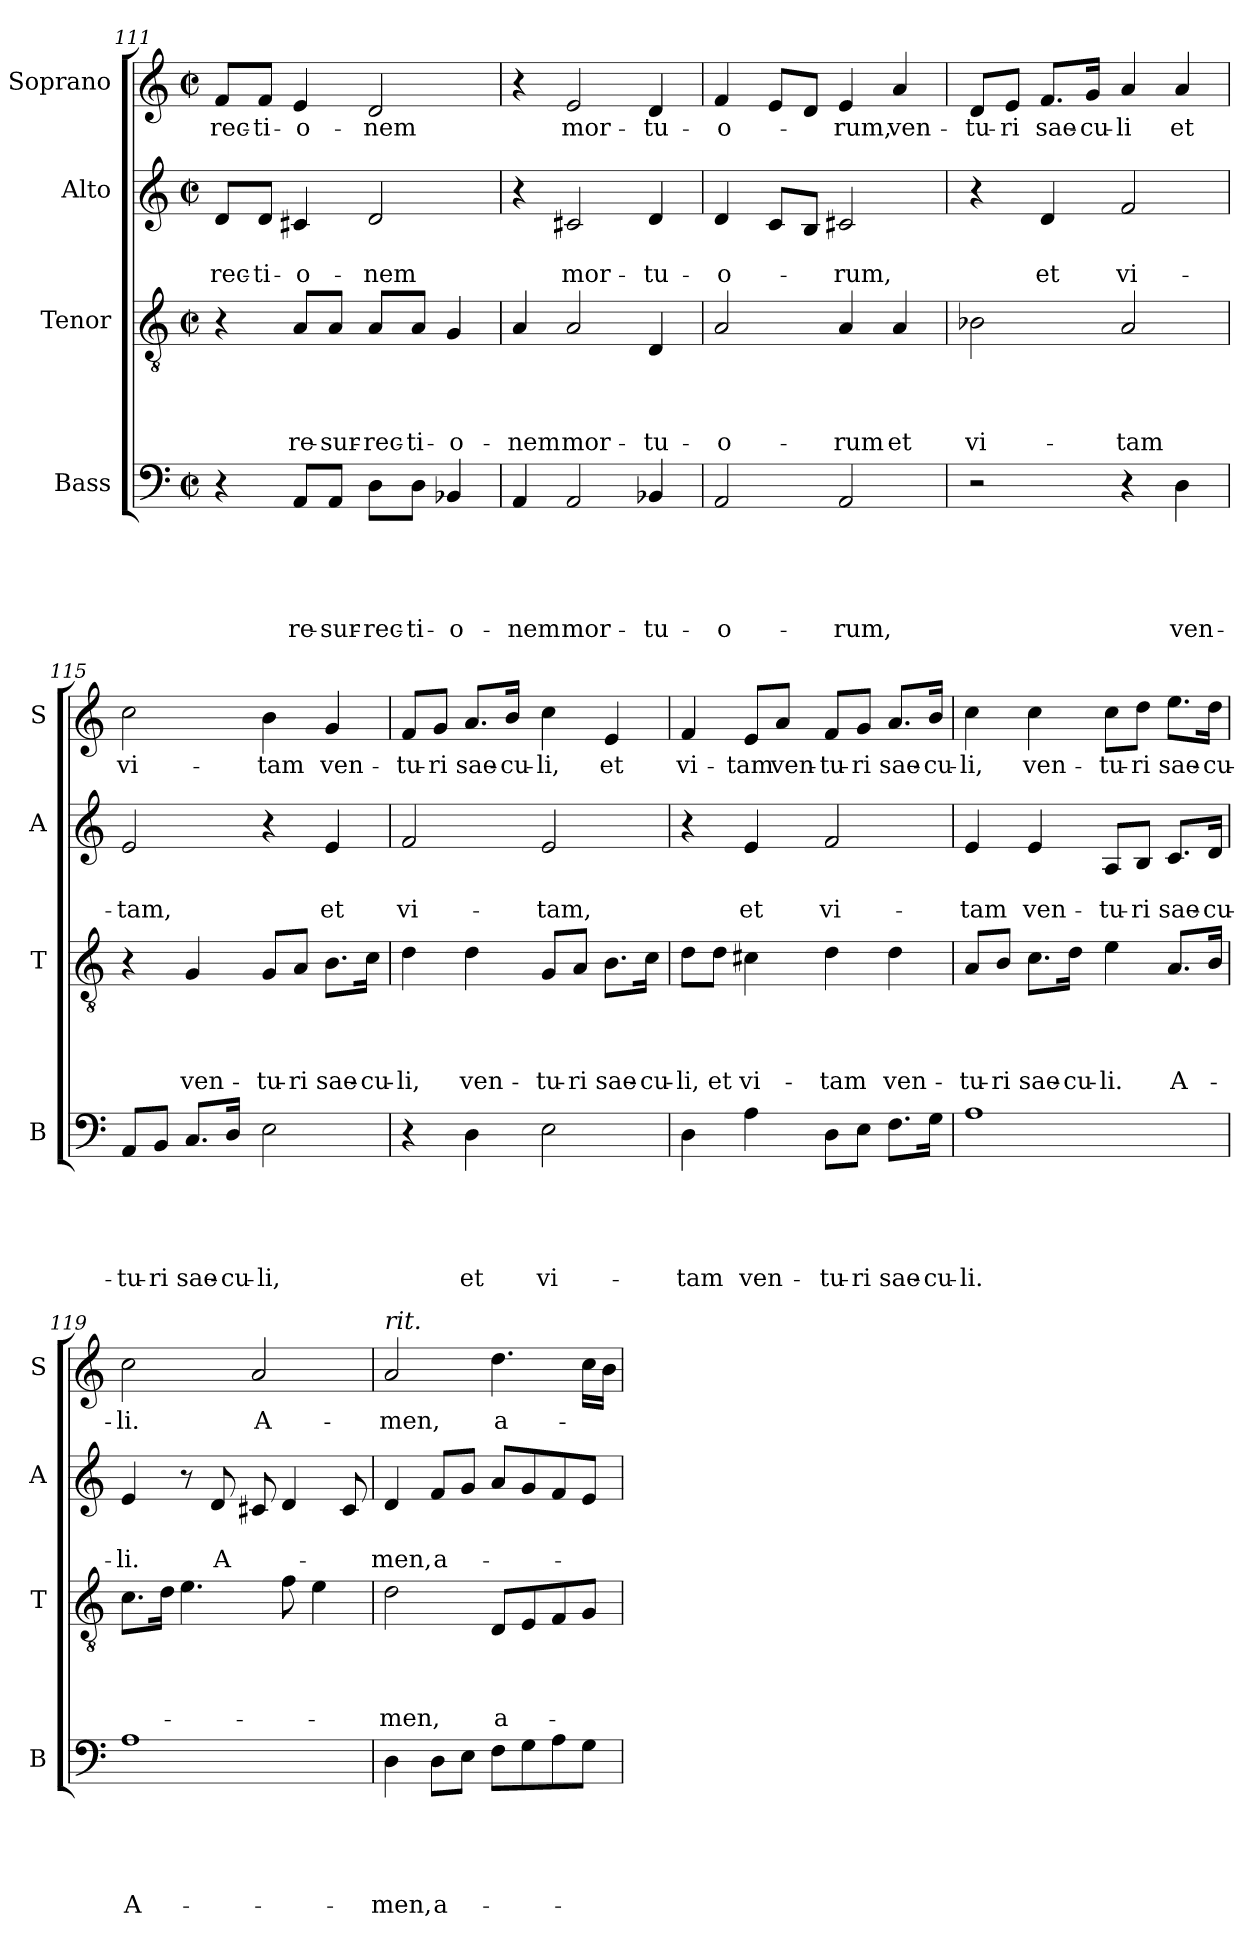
**kern	**text	**text	**text	**text	**text	**kern	**text	**text	**text	**text	**kern	**text	**text	**kern	**text
*part4	*part4	*part4	*part4	*part4	*part4	*part3	*part3	*part3	*part3	*part3	*part2	*part2	*part2	*part1	*part1
*staff4	*staff4	*staff4	*staff4	*staff4	*staff4	*staff3	*staff3	*staff3	*staff3	*staff3	*staff2	*staff2	*staff2	*staff1	*staff1
*I"Bass	*	*	*	*	*	*I"Tenor	*	*	*	*	*I"Alto	*	*	*I"Soprano	*
*I'B	*	*	*	*	*	*I'T	*	*	*	*	*I'A	*	*	*I'S	*
!!LO:PB:g=z
*clefF4	*	*	*	*	*	*clefGv2	*	*	*	*	*clefG2	*	*	*clefG2	*
*k[]	*	*	*	*	*	*k[]	*	*	*	*	*k[]	*	*	*k[]	*
*C:	*	*	*	*	*	*C:	*	*	*	*	*C:	*	*	*C:	*
*M2/2	*	*	*	*	*	*M2/2	*	*	*	*	*M2/2	*	*	*M2/2	*
*met(c|)	*	*	*	*	*	*met(c|)	*	*	*	*	*met(c|)	*	*	*met(c|)	*
=111	=111	=111	=111	=111	=111	=111	=111	=111	=111	=111	=111	=111	=111	=111	=111
!	!	!	!	!	!	!	!	!	!	!	!	!	!LO:LY:b	!	!LO:LY:b
4r	.	.	.	.	.	4r	.	.	.	.	8d/L	.	-rec-	8f/L	-rec-
!	!	!	!	!	!	!	!	!	!	!	!	!	!LO:LY:b:rj	!	!LO:LY:b:rj
.	.	.	.	.	.	.	.	.	.	.	8d/J	.	-ti-	8f/J	-ti-
!	!	!	!	!	!LO:LY:b	!	!	!	!	!LO:LY:b	!	!	!LO:LY:b	!	!LO:LY:b
8AA/L	.	.	.	.	re-	8A/L	.	.	.	re-	4c#X/	.	-o-	4e/	-o-
!	!	!	!	!	!LO:LY:b	!	!	!	!	!LO:LY:b	!	!	!	!	!
8AA/J	.	.	.	.	-sur-	8A/J	.	.	.	-sur-	.	.	.	.	.
!	!	!	!	!	!LO:LY:b	!	!	!	!	!LO:LY:b	!	!	!LO:LY:b	!	!LO:LY:b
8D\L	.	.	.	.	-rec-	8A/L	.	.	.	-rec-	2d/	.	-nem	2d/	-nem
!	!	!	!	!	!LO:LY:b:rj	!	!	!	!	!LO:LY:b:rj	!	!	!	!	!
8D\J	.	.	.	.	-ti-	8A/J	.	.	.	-ti-	.	.	.	.	.
!	!	!	!	!	!LO:LY:b	!	!	!	!	!LO:LY:b	!	!	!	!	!
4BB-X/	.	.	.	.	-o-	4G/	.	.	.	-o-	.	.	.	.	.
=112	=112	=112	=112	=112	=112	=112	=112	=112	=112	=112	=112	=112	=112	=112	=112
!	!	!	!	!	!LO:LY:b	!	!	!	!	!LO:LY:b	!	!	!	!	!
4AA/	.	.	.	.	-nem	4A/	.	.	.	-nem	4r	.	.	4r	.
!	!	!	!	!	!LO:LY:b	!	!	!	!	!LO:LY:b	!	!	!LO:LY:b	!	!LO:LY:b
2AA/	.	.	.	.	mor-	2A/	.	.	.	mor-	2c#X/	.	mor-	2e/	mor-
!	!	!	!	!	!LO:LY:b	!	!	!	!	!LO:LY:b	!	!	!LO:LY:b	!	!LO:LY:b
4BB-X/	.	.	.	.	-tu-	4D/	.	.	.	-tu-	4d/	.	-tu-	4d/	-tu-
=113	=113	=113	=113	=113	=113	=113	=113	=113	=113	=113	=113	=113	=113	=113	=113
!	!	!	!	!	!LO:LY:b	!	!	!	!	!LO:LY:b	!	!	!LO:LY:b	!	!LO:LY:b
2AA/	.	.	.	.	-o-	2A/	.	.	.	-o-	4d/	.	-o-	4f/	-o-
.	.	.	.	.	.	.	.	.	.	.	8c/L	.	.	8e/L	.
.	.	.	.	.	.	.	.	.	.	.	8B/J	.	.	8d/J	.
!	!	!	!	!	!LO:LY:b	!	!	!	!	!LO:LY:b	!	!	!LO:LY:b	!	!LO:LY:b
2AA/	.	.	.	.	-rum,	4A/	.	.	.	-rum	2c#X/	.	-rum,	4e/	-rum,
!	!	!	!	!	!	!	!	!	!	!LO:LY:b	!	!	!	!	!LO:LY:b
.	.	.	.	.	.	4A/	.	.	.	et	.	.	.	4a/	ven-
=114	=114	=114	=114	=114	=114	=114	=114	=114	=114	=114	=114	=114	=114	=114	=114
!	!	!	!	!	!	!	!	!	!	!LO:LY:b	!	!	!	!	!LO:LY:b
2r	.	.	.	.	.	2B-X\	.	.	.	vi-	4r	.	.	8d/L	-tu-
!	!	!	!	!	!	!	!	!	!	!	!	!	!	!	!LO:LY:b:rj
.	.	.	.	.	.	.	.	.	.	.	.	.	.	8e/J	-ri
!	!	!	!	!	!	!	!	!	!	!	!	!	!LO:LY:b	!	!LO:LY:b
.	.	.	.	.	.	.	.	.	.	.	4d/	.	et	8.f/L	sae-
!	!	!	!	!	!	!	!	!	!	!	!	!	!	!	!LO:LY:b
.	.	.	.	.	.	.	.	.	.	.	.	.	.	16g/Jk	-cu-
!	!	!	!	!	!	!	!	!	!	!LO:LY:b	!	!	!LO:LY:b	!	!LO:LY:b:rj
4r	.	.	.	.	.	2A/	.	.	.	-tam	2f/	.	vi-	4a/	-li
!	!	!	!	!	!LO:LY:b	!	!	!	!	!	!	!	!	!	!LO:LY:b
4D\	.	.	.	.	ven-	.	.	.	.	.	.	.	.	4a/	et
=115	=115	=115	=115	=115	=115	=115	=115	=115	=115	=115	=115	=115	=115	=115	=115
!	!	!	!	!	!LO:LY:b	!	!	!	!	!	!	!	!LO:LY:b	!	!LO:LY:b
8AA/L	.	.	.	.	-tu-	4r	.	.	.	.	2e/	.	-tam,	2cc\	vi-
!	!	!	!	!	!LO:LY:b:rj	!	!	!	!	!	!	!	!	!	!
8BB/J	.	.	.	.	-ri	.	.	.	.	.	.	.	.	.	.
!	!	!	!	!	!LO:LY:b	!	!	!	!	!LO:LY:b	!	!	!	!	!
8.C/L	.	.	.	.	sae-	4G/	.	.	.	ven-	.	.	.	.	.
!	!	!	!	!	!LO:LY:b	!	!	!	!	!	!	!	!	!	!
16D/Jk	.	.	.	.	-cu-	.	.	.	.	.	.	.	.	.	.
!	!	!	!	!	!LO:LY:b:rj	!	!	!	!	!LO:LY:b	!	!	!	!	!LO:LY:b
2E\	.	.	.	.	-li,	8G/L	.	.	.	-tu-	4r	.	.	4b\	-tam
!	!	!	!	!	!	!	!	!	!	!LO:LY:b:rj	!	!	!	!	!
.	.	.	.	.	.	8A/J	.	.	.	-ri	.	.	.	.	.
!	!	!	!	!	!	!	!	!	!	!LO:LY:b	!	!	!LO:LY:b	!	!LO:LY:b
.	.	.	.	.	.	8.B\L	.	.	.	sae-	4e/	.	et	4g/	ven-
!	!	!	!	!	!	!	!	!	!	!LO:LY:b	!	!	!	!	!
.	.	.	.	.	.	16c\Jk	.	.	.	-cu-	.	.	.	.	.
!!LO:LB:g=z
=116	=116	=116	=116	=116	=116	=116	=116	=116	=116	=116	=116	=116	=116	=116	=116
!	!	!	!	!	!	!	!	!	!	!LO:LY:b	!	!	!LO:LY:b	!	!LO:LY:b
4r	.	.	.	.	.	4d\	.	.	.	-li,	2f/	.	vi-	8f/L	-tu-
!	!	!	!	!	!	!	!	!	!	!	!	!	!	!	!LO:LY:b
.	.	.	.	.	.	.	.	.	.	.	.	.	.	8g/J	-ri
!	!	!	!	!	!LO:LY:b	!	!	!	!	!LO:LY:b	!	!	!	!	!LO:LY:b
4D\	.	.	.	.	et	4d\	.	.	.	ven-	.	.	.	8.a/L	sae-
!	!	!	!	!	!	!	!	!	!	!	!	!	!	!	!LO:LY:b
.	.	.	.	.	.	.	.	.	.	.	.	.	.	16b/Jk	-cu-
!	!	!	!	!	!LO:LY:b	!	!	!	!	!LO:LY:b	!	!	!LO:LY:b	!	!LO:LY:b:rj
2E\	.	.	.	.	vi-	8G/L	.	.	.	-tu-	2e/	.	-tam,	4cc\	-li,
!	!	!	!	!	!	!	!	!	!	!LO:LY:b	!	!	!	!	!
.	.	.	.	.	.	8A/J	.	.	.	-ri	.	.	.	.	.
!	!	!	!	!	!	!	!	!	!	!LO:LY:b	!	!	!	!	!LO:LY:b
.	.	.	.	.	.	8.B\L	.	.	.	sae-	.	.	.	4e/	et
!	!	!	!	!	!	!	!	!	!	!LO:LY:b	!	!	!	!	!
.	.	.	.	.	.	16c\Jk	.	.	.	-cu-	.	.	.	.	.
=117	=117	=117	=117	=117	=117	=117	=117	=117	=117	=117	=117	=117	=117	=117	=117
!	!	!	!	!	!LO:LY:b	!	!	!	!	!LO:LY:b	!	!	!	!	!LO:LY:b
4D\	.	.	.	.	-tam	8d\L	.	.	.	-li,	4r	.	.	4f/	vi-
!	!	!	!	!	!	!	!	!	!	!LO:LY:b	!	!	!	!	!
.	.	.	.	.	.	8d\J	.	.	.	et	.	.	.	.	.
!	!	!	!	!	!LO:LY:b	!	!	!	!	!LO:LY:b	!	!	!LO:LY:b	!	!LO:LY:b
4A\	.	.	.	.	ven-	4c#X\	.	.	.	vi-	4e/	.	et	8e/L	-tam
!	!	!	!	!	!	!	!	!	!	!	!	!	!	!	!LO:LY:b
.	.	.	.	.	.	.	.	.	.	.	.	.	.	8a/J	ven-
!	!	!	!	!	!LO:LY:b	!	!	!	!	!LO:LY:b	!	!	!LO:LY:b	!	!LO:LY:b:rj
8D\L	.	.	.	.	-tu-	4d\	.	.	.	-tam	2f/	.	vi-	8f/L	-tu-
!	!	!	!	!	!LO:LY:b	!	!	!	!	!	!	!	!	!	!LO:LY:b
8E\J	.	.	.	.	-ri	.	.	.	.	.	.	.	.	8g/J	-ri
!	!	!	!	!	!LO:LY:b	!	!	!	!	!LO:LY:b	!	!	!	!	!LO:LY:b
8.F\L	.	.	.	.	sae-	4d\	.	.	.	ven-	.	.	.	8.a/L	sae-
!	!	!	!	!	!LO:LY:b	!	!	!	!	!	!	!	!	!	!LO:LY:b
16G\Jk	.	.	.	.	-cu-	.	.	.	.	.	.	.	.	16b/Jk	-cu-
=118	=118	=118	=118	=118	=118	=118	=118	=118	=118	=118	=118	=118	=118	=118	=118
!	!	!	!	!	!LO:LY:b	!	!	!	!	!LO:LY:b	!	!	!LO:LY:b	!	!LO:LY:b
1A	.	.	.	.	-li.	8A/L	.	.	.	-tu-	4e/	.	-tam	4cc\	-li,
!	!	!	!	!	!	!	!	!	!	!LO:LY:b	!	!	!	!	!
.	.	.	.	.	.	8B/J	.	.	.	-ri	.	.	.	.	.
!	!	!	!	!	!	!	!	!	!	!LO:LY:b	!	!	!LO:LY:b	!	!LO:LY:b
.	.	.	.	.	.	8.c\L	.	.	.	sae-	4e/	.	ven-	4cc\	ven-
!	!	!	!	!	!	!	!	!	!	!LO:LY:b	!	!	!	!	!
.	.	.	.	.	.	16d\Jk	.	.	.	-cu-	.	.	.	.	.
!	!	!	!	!	!	!	!	!	!	!LO:LY:b:rj	!	!	!LO:LY:b	!	!LO:LY:b
.	.	.	.	.	.	4e\	.	.	.	-li.	8A/L	.	-tu-	8cc\L	-tu-
!	!	!	!	!	!	!	!	!	!	!	!	!	!LO:LY:b	!	!LO:LY:b
.	.	.	.	.	.	.	.	.	.	.	8B/J	.	-ri	8dd\J	-ri
!	!	!	!	!	!	!	!	!	!	!LO:LY:b	!	!	!LO:LY:b	!	!LO:LY:b
.	.	.	.	.	.	8.A/L	.	.	.	A-	8.c/L	.	sae-	8.ee\L	sae-
!	!	!	!	!	!	!	!	!	!	!	!	!	!LO:LY:b	!	!LO:LY:b
.	.	.	.	.	.	16B/Jk	.	.	.	.	16d/Jk	.	-cu-	16dd\Jk	-cu-
=119	=119	=119	=119	=119	=119	=119	=119	=119	=119	=119	=119	=119	=119	=119	=119
!	!	!	!	!	!LO:LY:b	!	!	!	!	!	!	!	!LO:LY:b	!	!LO:LY:b
1A	.	.	.	.	A-	8.c\L	.	.	.	.	4e/	.	-li.	2cc\	-li.
.	.	.	.	.	.	16d\Jk	.	.	.	.	.	.	.	.	.
.	.	.	.	.	.	4.e\	.	.	.	.	8r	.	.	.	.
!	!	!	!	!	!	!	!	!	!	!	!	!	!LO:LY:b	!	!
.	.	.	.	.	.	.	.	.	.	.	8d/	.	A-	.	.
!	!	!	!	!	!	!	!	!	!	!	!	!	!	!	!LO:LY:b
.	.	.	.	.	.	.	.	.	.	.	8c#X/	.	.	2a/	A-
.	.	.	.	.	.	8f\	.	.	.	.	4d/	.	.	.	.
.	.	.	.	.	.	4e\	.	.	.	.	.	.	.	.	.
.	.	.	.	.	.	.	.	.	.	.	8c#/	.	.	.	.
!!LO:LB:g=z
=120	=120	=120	=120	=120	=120	=120	=120	=120	=120	=120	=120	=120	=120	=120	=120
!	!	!	!	!	!	!	!	!	!	!	!	!	!	!LO:TX:a:i:t=rit.	!
!	!	!	!	!	!LO:LY:b	!	!	!	!	!LO:LY:b	!	!	!LO:LY:b	!	!LO:LY:b
4D\	.	.	.	.	-men,	2d\	.	.	.	-men,	4d/	.	-men,	2a/	-men,
!	!	!	!	!	!LO:LY:b	!	!	!	!	!	!	!	!LO:LY:b	!	!
8D\L	.	.	.	.	a-	.	.	.	.	.	8f/L	.	a-	.	.
8E\J	.	.	.	.	.	.	.	.	.	.	8g/J	.	.	.	.
!	!	!	!	!	!	!	!	!	!	!LO:LY:b	!	!	!	!	!LO:LY:b
8F\L	.	.	.	.	.	8D/L	.	.	.	a-	8a/L	.	.	4.dd\	a-
8G\	.	.	.	.	.	8E/	.	.	.	.	8g/	.	.	.	.
8A\	.	.	.	.	.	8F/	.	.	.	.	8f/	.	.	.	.
8G\J	.	.	.	.	.	8G/J	.	.	.	.	8e/J	.	.	16cc\LL	.
.	.	.	.	.	.	.	.	.	.	.	.	.	.	16b\JJ	.
=	=	=	=	=	=	=	=	=	=	=	=	=	=	=	=
*-	*-	*-	*-	*-	*-	*-	*-	*-	*-	*-	*-	*-	*-	*-	*-
